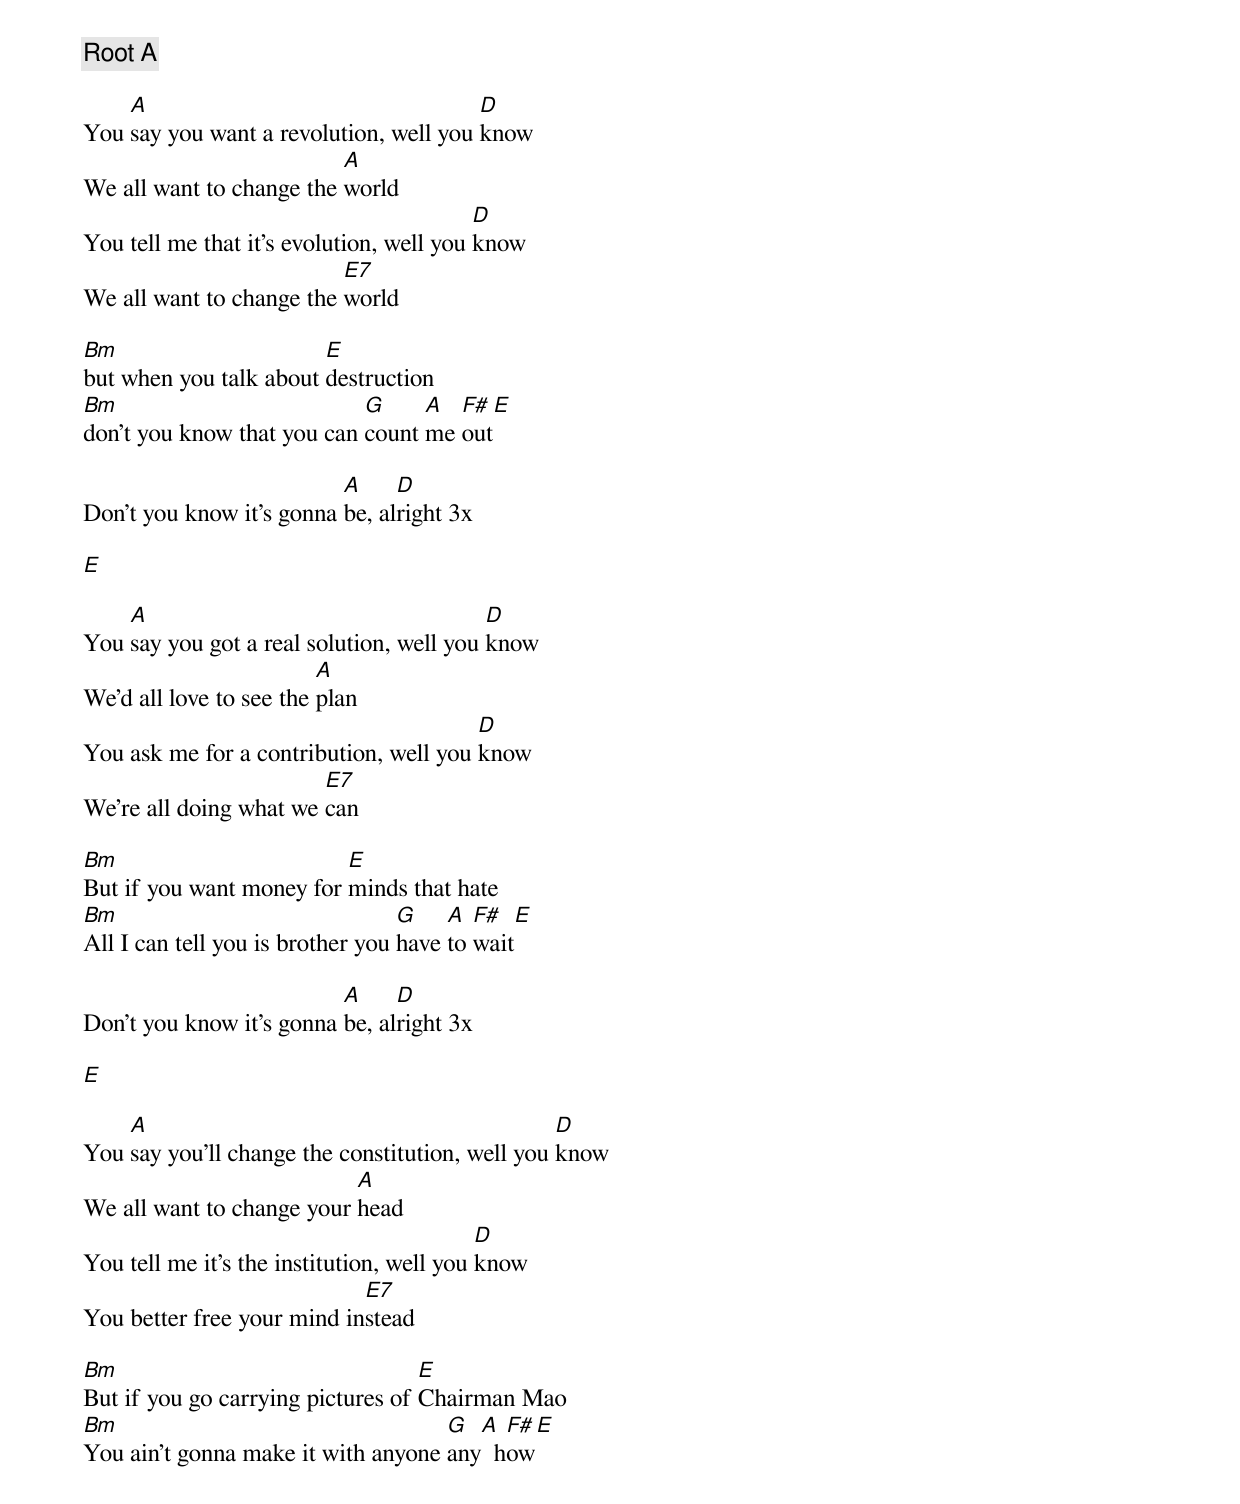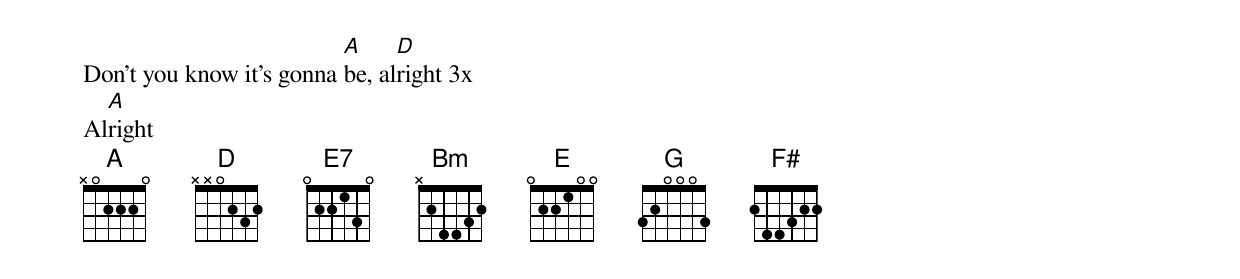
[Root] A

    A                                   D
You say you want a revolution, well you know
                          A
We all want to change the world
                                          D
You tell me that it's evolution, well you know
                          E7
We all want to change the world

Bm                      E
but when you talk about destruction
Bm                          G     A  F#   E
don't you know that you can count me out

                          A     D
Don't you know it's gonna be, alright 3x

E

    A                                     D
You say you got a real solution, well you know
                         A
We'd all love to see the plan
                                        D
You ask me for a contribution, well you know
                        E7
We're all doing what we can

Bm                        E
But if you want money for minds that hate
Bm                                G    A  F#  E
All I can tell you is brother you have to wait

                          A     D
Don't you know it's gonna be, alright 3x

E

    A                                            D
You say you'll change the constitution, well you know
                           A
We all want to change your head
                                           D
You tell me it's the institution, well you know
                            E7
You better free your mind instead

Bm                                 E
But if you go carrying pictures of Chairman Mao
Bm                                  G  A  F#  E
You ain't gonna make it with anyone any  how

                          A     D
Don't you know it's gonna be, alright 3x
  A
Alright
